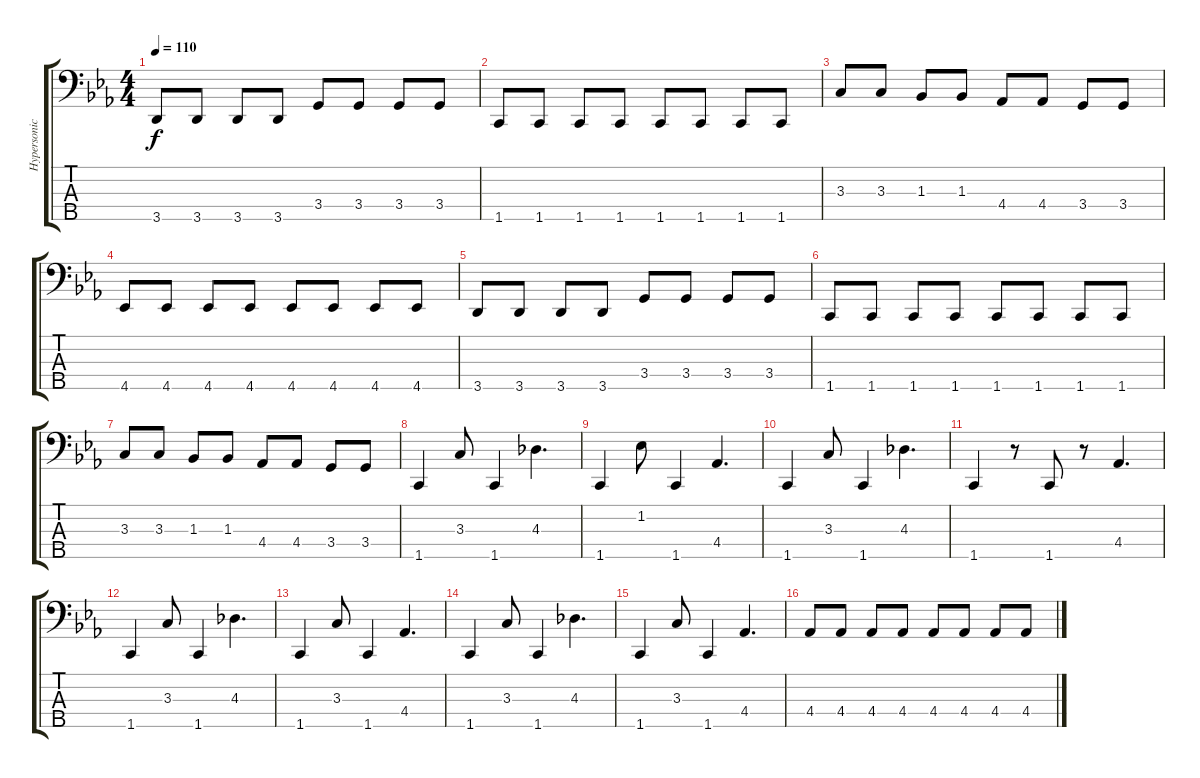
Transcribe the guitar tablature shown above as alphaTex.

\track ("Hypersonic 01" "Hypersonic") {instrument electricbassfinger}
\staff {score tabs}
\tuning (G2 D2 A1 E1 B0) {hide}
\ts (4 4)
\tempo 110
\clef f4
\ks cminor
3.5.8{dy f} 3.5.8 3.5.8 3.5.8 3.4.8 3.4.8 3.4.8 3.4.8 |
1.5.8 1.5.8 1.5.8 1.5.8 1.5.8 1.5.8 1.5.8 1.5.8 |
3.3.8 3.3.8 1.3.8 1.3.8 4.4.8 4.4.8 3.4.8 3.4.8 |
4.5.8 4.5.8 4.5.8 4.5.8 4.5.8 4.5.8 4.5.8 4.5.8 |
3.5.8 3.5.8 3.5.8 3.5.8 3.4.8 3.4.8 3.4.8 3.4.8 |
1.5.8 1.5.8 1.5.8 1.5.8 1.5.8 1.5.8 1.5.8 1.5.8 |
3.3.8 3.3.8 1.3.8 1.3.8 4.4.8 4.4.8 3.4.8 3.4.8 |
1.5.4 3.3.8 1.5.4 4.3.4{d} |
1.5.4 1.2.8 1.5.4 4.4.4{d} |
1.5.4 3.3.8 1.5.4 4.3.4{d} |
1.5.4 r.8 1.5.8 r.8 4.4.4{d} |
1.5.4 3.3.8 1.5.4 4.3.4{d} |
1.5.4 3.3.8 1.5.4 4.4.4{d} |
1.5.4 3.3.8 1.5.4 4.3.4{d} |
1.5.4 3.3.8 1.5.4 4.4.4{d} |
4.4.8 4.4.8 4.4.8 4.4.8 4.4.8 4.4.8 4.4.8 4.4.8
